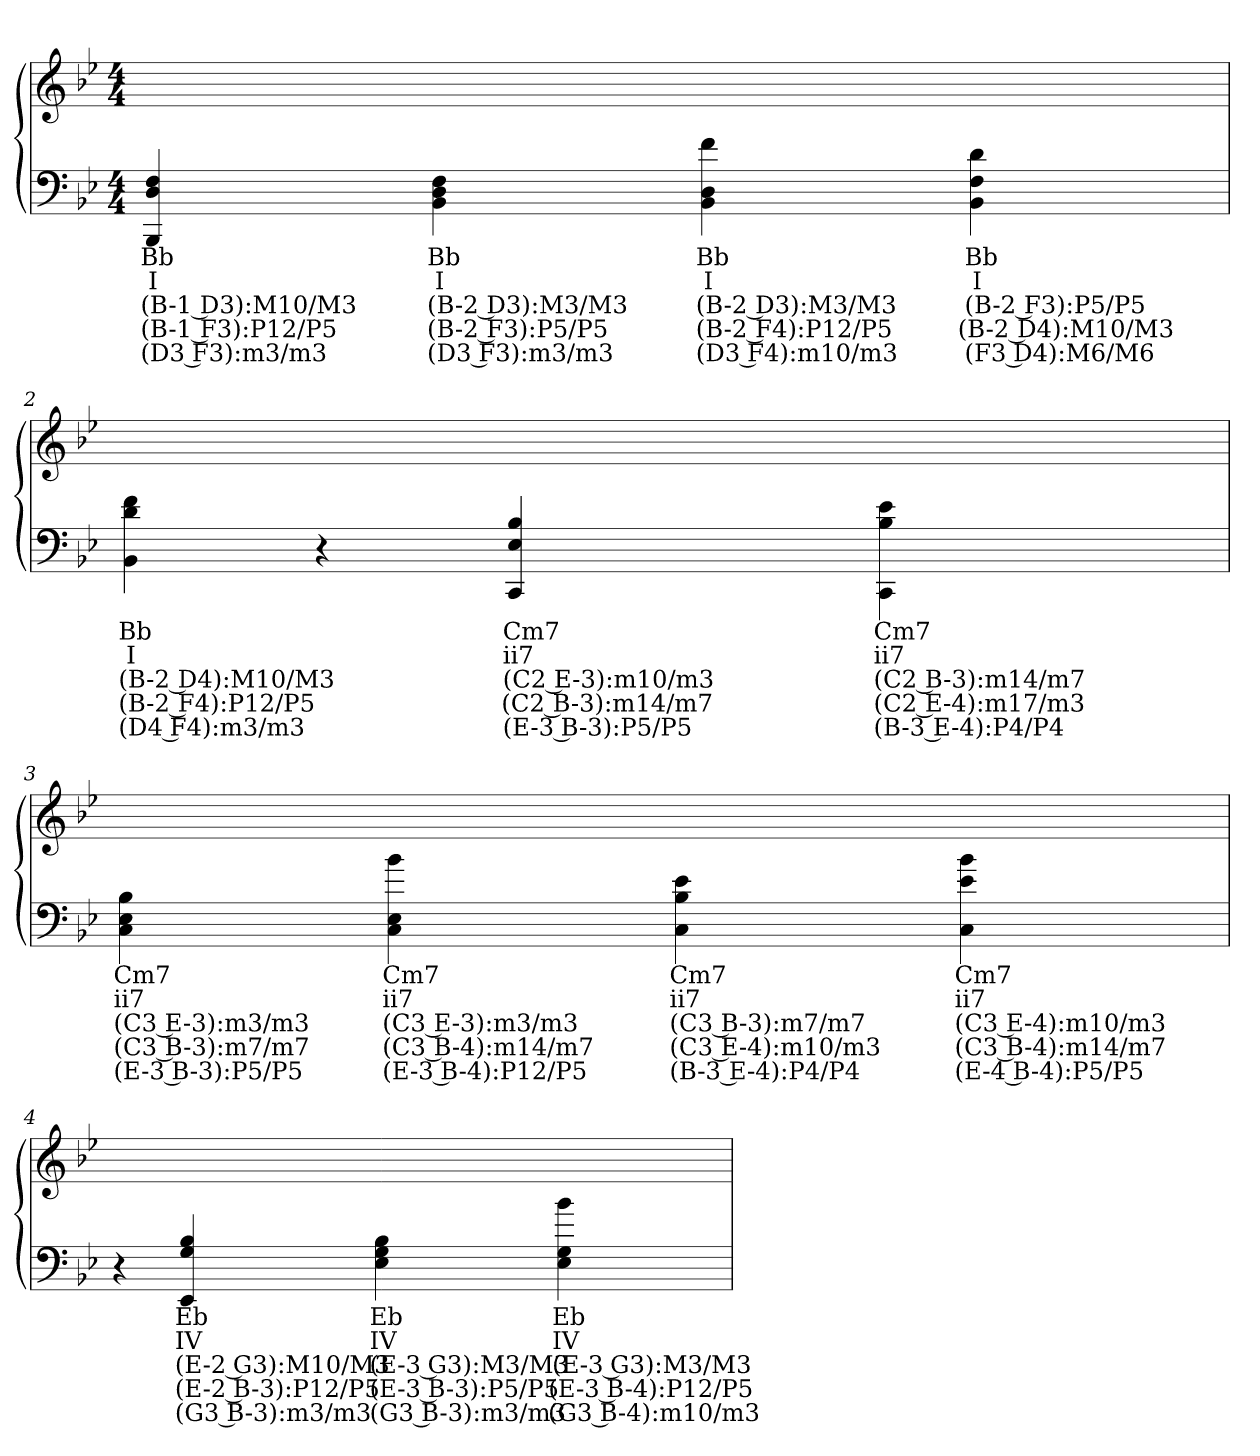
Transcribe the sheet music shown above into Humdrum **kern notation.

**kern	**text	**text	**text	**text	**text	**kern
*part2	*part2	*part2	*part2	*part2	*part2	*part1
*staff2	*staff2	*staff2	*staff2	*staff2	*staff2	*staff1
*clefF4	*	*	*	*	*	*clefG2
*k[b-e-]	*	*	*	*	*	*k[b-e-]
*B-:	*	*	*	*	*	*B-:
*M4/4	*	*	*	*	*	*M4/4
*MM60	*	*	*	*	*	*MM60
=1	=1	=1	=1	=1	=1	=1
4BBB- 4D 4F	Bb	I	(B-1 D3):M10/M3	(B-1 F3):P12/P5	(D3 F3):m3/m3	1ryy
4BB- 4D 4F	Bb	I	(B-2 D3):M3/M3	(B-2 F3):P5/P5	(D3 F3):m3/m3	.
4BB- 4D 4f	Bb	I	(B-2 D3):M3/M3	(B-2 F4):P12/P5	(D3 F4):m10/m3	.
4BB- 4F 4d	Bb	I	(B-2 F3):P5/P5	(B-2 D4):M10/M3	(F3 D4):M6/M6	.
=2	=2	=2	=2	=2	=2	=2
4BB- 4d 4f	Bb	I	(B-2 D4):M10/M3	(B-2 F4):P12/P5	(D4 F4):m3/m3	1ryy
4r	.	.	.	.	.	.
4CC 4E- 4B-	Cm7	ii7	(C2 E-3):m10/m3	(C2 B-3):m14/m7	(E-3 B-3):P5/P5	.
4CC 4B- 4e-	Cm7	ii7	(C2 B-3):m14/m7	(C2 E-4):m17/m3	(B-3 E-4):P4/P4	.
=3	=3	=3	=3	=3	=3	=3
4C 4E- 4B-	Cm7	ii7	(C3 E-3):m3/m3	(C3 B-3):m7/m7	(E-3 B-3):P5/P5	1ryy
4C 4E- 4b-	Cm7	ii7	(C3 E-3):m3/m3	(C3 B-4):m14/m7	(E-3 B-4):P12/P5	.
4C 4B- 4e-	Cm7	ii7	(C3 B-3):m7/m7	(C3 E-4):m10/m3	(B-3 E-4):P4/P4	.
4C 4e- 4b-	Cm7	ii7	(C3 E-4):m10/m3	(C3 B-4):m14/m7	(E-4 B-4):P5/P5	.
=4	=4	=4	=4	=4	=4	=4
4r	.	.	.	.	.	1ryy
4EE- 4G 4B-	Eb	IV	(E-2 G3):M10/M3	(E-2 B-3):P12/P5	(G3 B-3):m3/m3	.
4E- 4G 4B-	Eb	IV	(E-3 G3):M3/M3	(E-3 B-3):P5/P5	(G3 B-3):m3/m3	.
4E- 4G 4b-	Eb	IV	(E-3 G3):M3/M3	(E-3 B-4):P12/P5	(G3 B-4):m10/m3	.
=	=	=	=	=	=	=
*-	*-	*-	*-	*-	*-	*-
